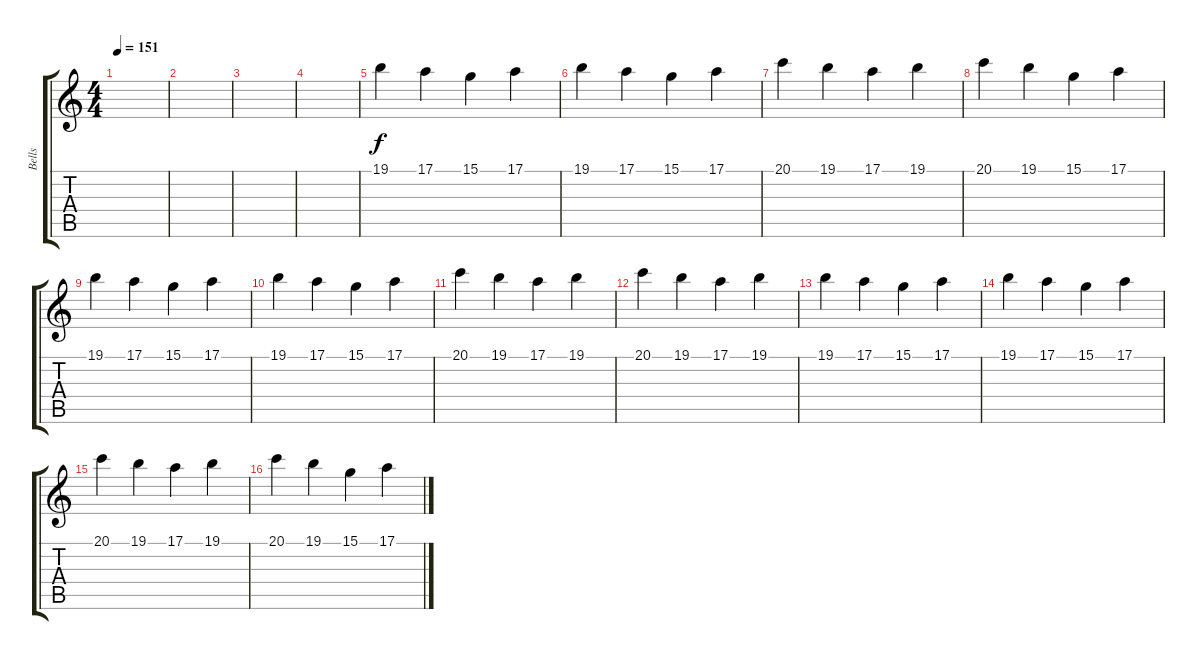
\track ("Bells" "Bells") {instrument pad1newage}
\staff {score tabs}
\tuning (E4 B3 G3 D3 A2 E2) {hide}
\ts (4 4)
\tempo 151
\clef g2
\ks c
|
|
|
|
19.1.4 17.1.4 15.1.4 17.1.4 |
19.1.4 17.1.4 15.1.4 17.1.4 |
20.1.4 19.1.4 17.1.4 19.1.4 |
20.1.4 19.1.4 15.1.4 17.1.4 |
19.1.4 17.1.4 15.1.4 17.1.4 |
19.1.4 17.1.4 15.1.4 17.1.4 |
20.1.4 19.1.4 17.1.4 19.1.4 |
20.1.4 19.1.4 17.1.4 19.1.4 |
19.1.4 17.1.4 15.1.4 17.1.4 |
19.1.4 17.1.4 15.1.4 17.1.4 |
20.1.4 19.1.4 17.1.4 19.1.4 |
20.1.4 19.1.4 15.1.4 17.1.4
